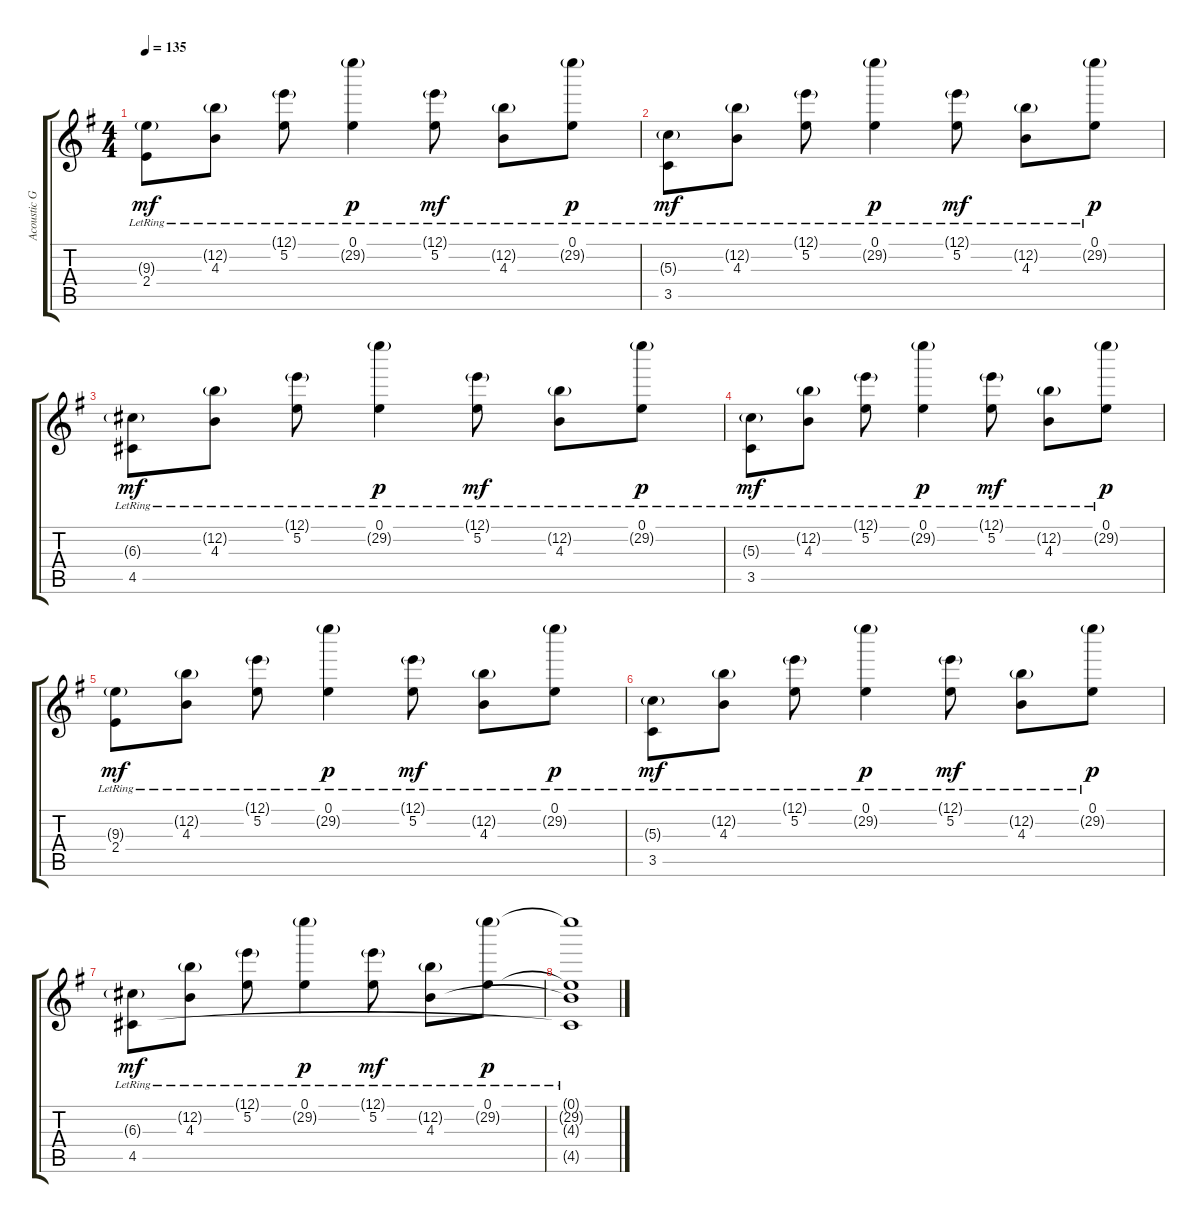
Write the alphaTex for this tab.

\track ("Acoustic Guitar (L)" "Acoustic G") {instrument acousticguitarsteel}
\staff {score tabs}
\tuning (E4 B3 G3 D3 A2 E2) {hide}
\ts (4 4)
\tempo 135
\clef g2
\ks eminor
(9.3{g lr} 2.4{lr}).8{dy mf} (12.2{g lr} 4.3{lr}).8 (12.1{g lr} 5.2{lr}).8 (0.1{lr} 29.2{g lr}).4{dy p} (12.1{g lr} 5.2{lr}).8{dy mf} (12.2{g lr} 4.3{lr}).8 (0.1{lr} 29.2{g lr}).8{dy p} |
(5.3{g lr} 3.5{lr}).8{dy mf} (12.2{g lr} 4.3{lr}).8 (12.1{g lr} 5.2{lr}).8 (0.1{lr} 29.2{g lr}).4{dy p} (12.1{g lr} 5.2{lr}).8{dy mf} (12.2{g lr} 4.3{lr}).8 (0.1{lr} 29.2{g lr}).8{dy p} |
(6.3{g lr} 4.5{lr}).8{dy mf} (12.2{g lr} 4.3{lr}).8 (12.1{g lr} 5.2{lr}).8 (0.1{lr} 29.2{g lr}).4{dy p} (12.1{g lr} 5.2{lr}).8{dy mf} (12.2{g lr} 4.3{lr}).8 (0.1{lr} 29.2{g lr}).8{dy p} |
(5.3{g lr} 3.5{lr}).8{dy mf} (12.2{g lr} 4.3{lr}).8 (12.1{g lr} 5.2{lr}).8 (0.1{lr} 29.2{g lr}).4{dy p} (12.1{g lr} 5.2{lr}).8{dy mf} (12.2{g lr} 4.3{lr}).8 (0.1{lr} 29.2{g lr}).8{dy p} |
(9.3{g lr} 2.4{lr}).8{dy mf} (12.2{g lr} 4.3{lr}).8 (12.1{g lr} 5.2{lr}).8 (0.1{lr} 29.2{g lr}).4{dy p} (12.1{g lr} 5.2{lr}).8{dy mf} (12.2{g lr} 4.3{lr}).8 (0.1{lr} 29.2{g lr}).8{dy p} |
(5.3{g lr} 3.5{lr}).8{dy mf} (12.2{g lr} 4.3{lr}).8 (12.1{g lr} 5.2{lr}).8 (0.1{lr} 29.2{g lr}).4{dy p} (12.1{g lr} 5.2{lr}).8{dy mf} (12.2{g lr} 4.3{lr}).8 (0.1{lr} 29.2{g lr}).8{dy p} |
(6.3{g lr} 4.5{lr}).8{dy mf} (12.2{g lr} 4.3{lr}).8 (12.1{g lr} 5.2{lr}).8 (0.1{lr} 29.2{g lr}).4{dy p} (12.1{g lr} 5.2{lr}).8{dy mf} (12.2{g lr} 4.3{lr}).8 (0.1{lr} 29.2{g lr}).8{dy p} |
(0.1{lr t} 29.2{lr t} 4.3{lr t} 4.5{lr t}).1
